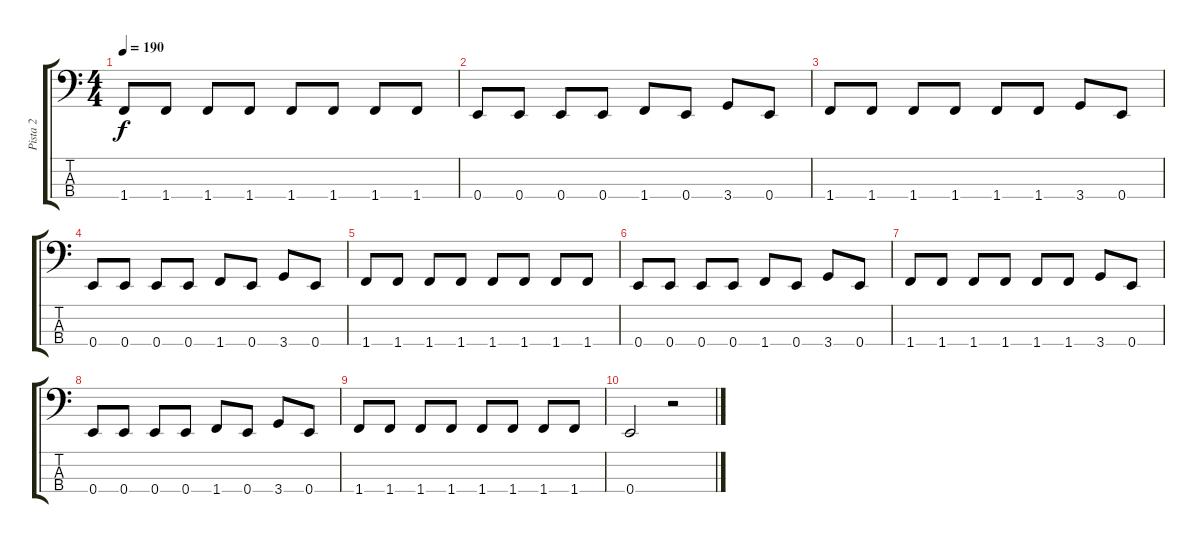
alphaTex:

\track ("Pista 2" "Pista 2") {instrument electricbassfinger}
\staff {score tabs}
\tuning (G2 D2 A1 E1) {hide}
\ts (4 4)
\tempo 190
\clef f4
\ks c
1.4.8{dy f} 1.4.8 1.4.8 1.4.8 1.4.8 1.4.8 1.4.8 1.4.8 |
0.4.8 0.4.8 0.4.8 0.4.8 1.4.8 0.4.8 3.4.8 0.4.8 |
1.4.8 1.4.8 1.4.8 1.4.8 1.4.8 1.4.8 3.4.8 0.4.8 |
0.4.8 0.4.8 0.4.8 0.4.8 1.4.8 0.4.8 3.4.8 0.4.8 |
1.4.8 1.4.8 1.4.8 1.4.8 1.4.8 1.4.8 1.4.8 1.4.8 |
0.4.8 0.4.8 0.4.8 0.4.8 1.4.8 0.4.8 3.4.8 0.4.8 |
1.4.8 1.4.8 1.4.8 1.4.8 1.4.8 1.4.8 3.4.8 0.4.8 |
0.4.8 0.4.8 0.4.8 0.4.8 1.4.8 0.4.8 3.4.8 0.4.8 |
1.4.8 1.4.8 1.4.8 1.4.8 1.4.8 1.4.8 1.4.8 1.4.8 |
0.4.2 r.2
